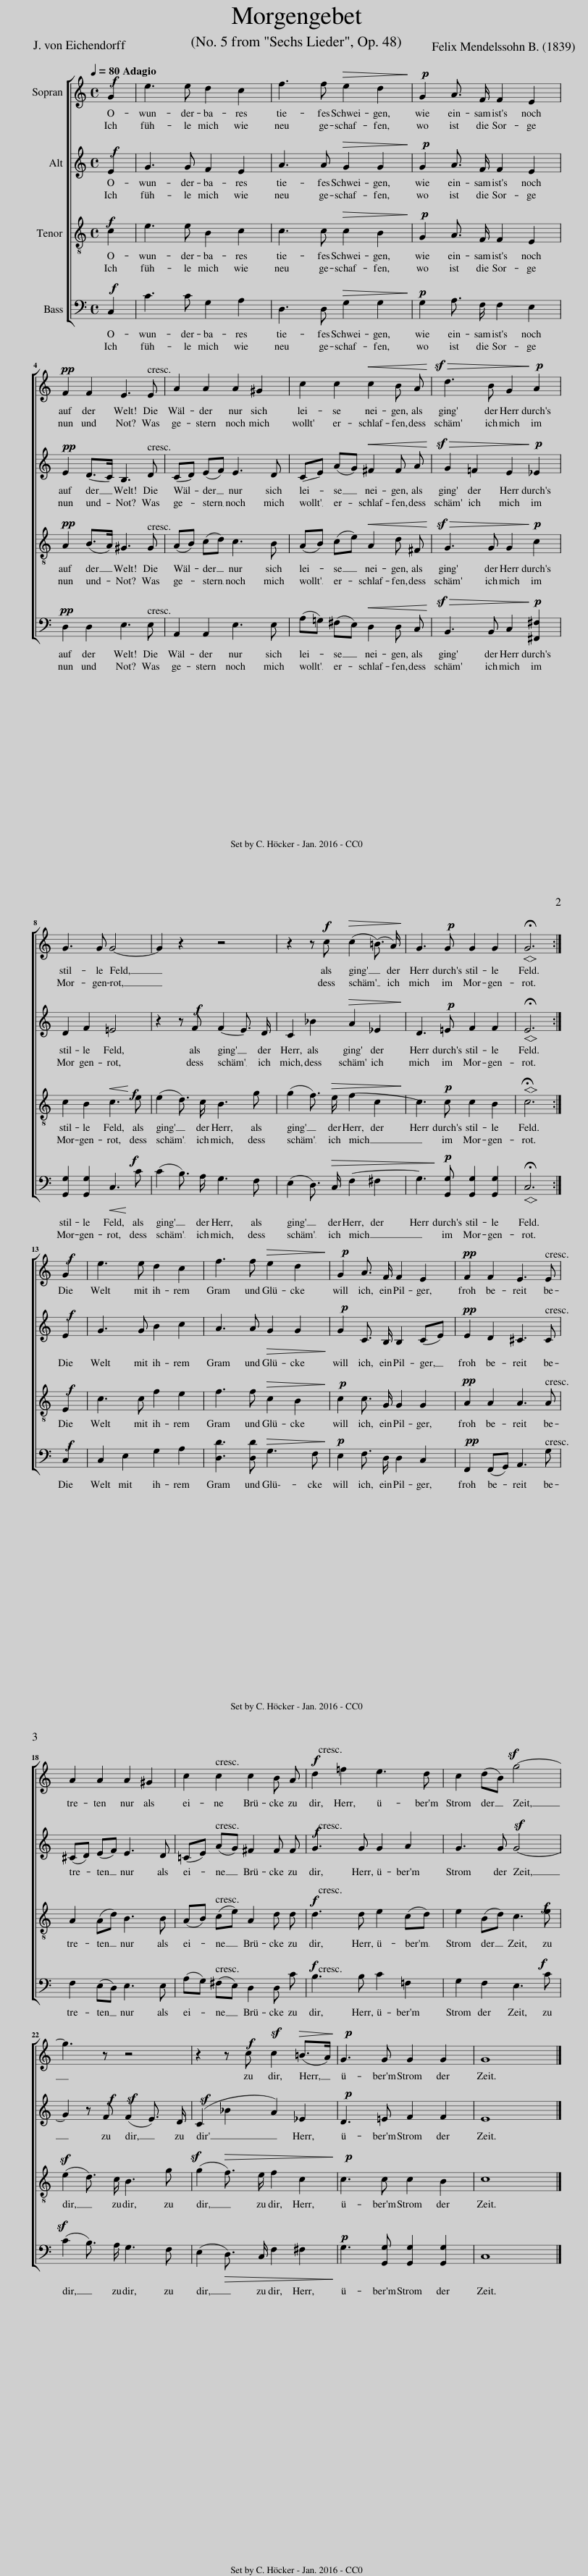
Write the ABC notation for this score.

X:1
%%score [ 1 2 3 4 ]
L:1/8
Q:1/4=80
M:4/4
I:linebreak $
K:C
V:1 treble
V:2 treble
V:3 treble-8
V:4 bass
V:1
!f! G2 | e3 e d2 c2 | f3 f!>(! e2 d2!>)! |!p! G2 A3/2 F/ F2 E2 |$!pp! F2 F2 E3!<(! E | %5
 A2 A2 A2 ^G2 | c2 c2!<(! c2 B A!<)!!<)! |!>(! d3 B G2!>)!!p! A2 |$ G3 G G4- | G2 z2 z4 | %10
 z2 z!f! c!>(! (c2 (=B3/2) A/)!>)! | G3!p! G G2 G2 | !fermata!G6 :|$!f! G2 | e3 e d2 c2 | %15
 f3 f!>(! e2 d2!>)! |!p! G2 A3/2 F/ F2 E2 |!pp! F2 F2 E3 E |$!<(! A2 A2 A2 ^G2 | c2 c2 c2 B A!<)! | %20
!f!!<(! d2!<)! =f2 e3 d | c2 (dB) g4- |$ g3 z z4 | z2 z!f! c c2!>(! (=B>A)!>)! |!p! G3 G G2 G2 | %25
 G8 |] %26
V:2
!f! E2 | G3 G F2 E2 | A3 A!>(! G2 G2!>)! |!p! G2 A3/2 F/ F2 E2 |$!pp! E2 (D>C) B,3!<(! D!<)! | %5
 (CD) (EF) E3 D | (CE) (AG)!<(! ^F2 F A!<)! |!>(! G2 =F2 E2!>)!!p! _E2 |$ D2 F2 =E4 | z2 z!f! F (F2 E3/2) D/ | %10
 C2 _B2!>(! A2 _E2!>)! | D3!p! =E F2 F2 | !fermata!E6 :|$!f! E2 | G3 G B2 c2 | %15
 A3 A!>(! G2!>)! G2 |!p! G2 C3/2 B,/ B,2 (CE) |!pp! E2 D2 ^C3 C |$!<(! (^CD) (EF) E3 D | (=CE) (AG) ^F2 F F!<)! | %20
!f!!<(! G3!<)! G G2 A2 | G3 G G4- |$ G2 z!f! F (F2 E3/2) D/ | (C2 _B2 A2) _E2 |!p! D3 =E F2 F2 | %25
 E8 |] %26
V:3
!f! c2 | e3 e B2 c2 | c3 c!>(! c2 B2!>)! |!p! G2 A3/2 F/ F2 E2 |$!pp! A2 (B>A) ^G3!<(! G!<)! | %5
 (AB) (cd) c3 B | (AB) (ce)!<(! A2 d ^F!<)! |!>(! G3 G G2!>)!!p! c2 |$ c2 B2!<(! c3!f! e!<)! | (e2 d3/2) c/ B3 g | %10
 (g2 f3/2)!>(! e/ (f2 c2!>)! | c3)!p! c c2 B2 | !fermata!c6 :|$!f! E2 | c3 c f2 e2 | %15
 f3 f!>(! c2 B2!>)! |!p! c2 c3/2 G/ G2 G2 |!pp! A2 A2 A3 A |$!<(! A2 (Ad) B3 B | (AB) (ce) A2 d d!<)! | %20
!f!!<(! d3!<)! d e2 (cd) | e2 (Bd) c3!f! e |$ (e2 d3/2) c/ B3 g | (g2!>(! f3/2) e/ f2 c2!>)! |!p! c3 c c2 B2 | %25
 c8 |] %26
V:4
!f! C,2 | C3 C G,2 A,2 | D,3 D,!>(! G,2 G,2!>)! |!p! G,2 A,3/2 F,/ F,2 E,2 |$!pp! D,2 D,2 E,3!<(! E,!<)! | %5
 A,,2 A,,2 E,3 E, | (A,=G,) (^F,E,)!<(! D,2 D, C,!<)! |!>(! B,,3 B,, C,2!>)!!p! [^F,,^F,]2 |$ [G,,G,]2 [G,,G,]2!<(! C,3!f! C!<)! | (C2 B,3/2) A,/ G,3 F, | %10
 (E,2 D,3/2)!>(! C,/!>)! (F,2 ^F,2 | G,3)!p! [G,,G,] [G,,G,]2 [G,,G,]2 | !fermata!C,6 :|$!f! C,2 | C,2 E,2 G,2 A,2 | %15
 [D,D]3 [D,D]!>(! G,3 F,!>)! |!p! E,2 F,3/2 D,/ D,2 C,2 |!pp! F,,2 (F,,G,,) A,,3 G, |$!<(! F,2 (E,D,) E,3 E, | (A,G,) (^F,E,) D,2 D, C!<)! | %20
!f!!<(! B,3!<)! B, C2 =F,2 | G,2 F,2 E,3!f! C |$ (C2 B,3/2) A,/ G,3 F, | (E,2!>(! D,3/2) C,/ F,2 ^F,2!>)! |!p! G,3 [G,,G,] [G,,G,]2 [G,,G,]2 | %25
 C,8 |] %26
